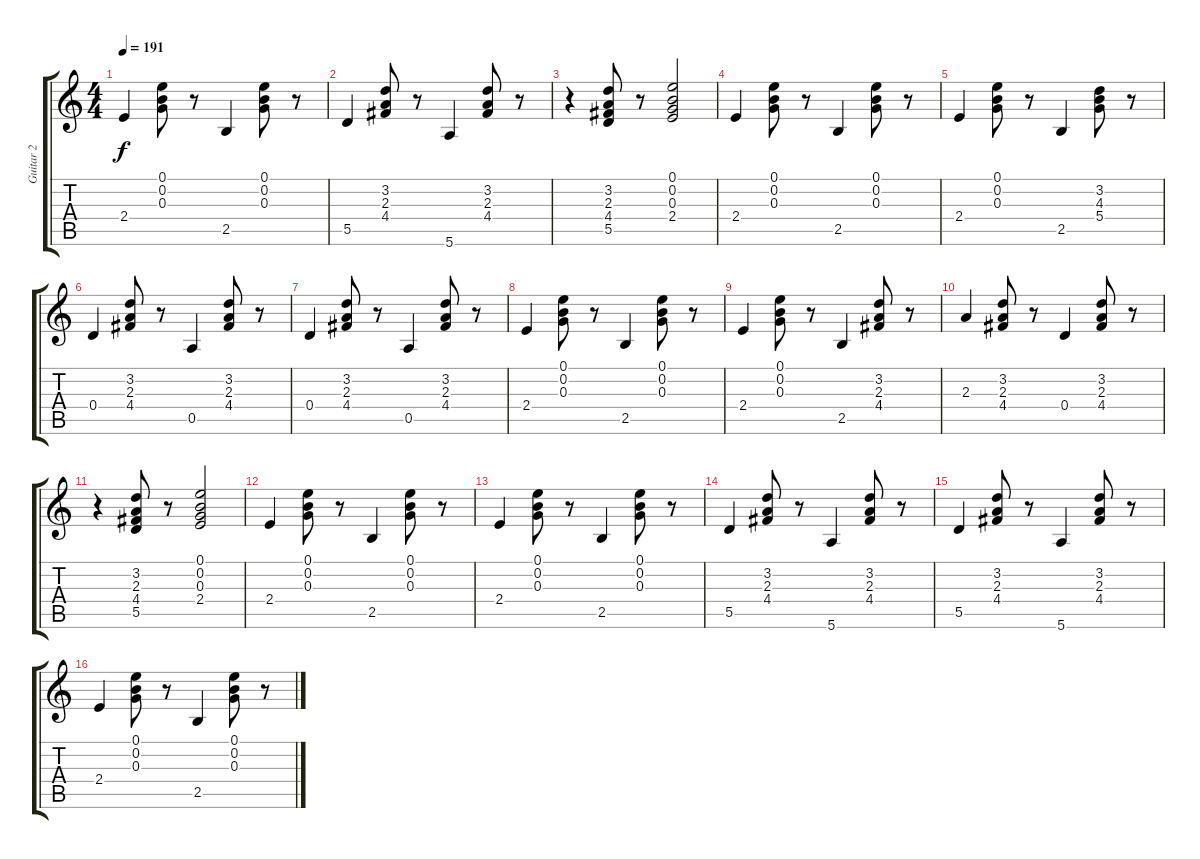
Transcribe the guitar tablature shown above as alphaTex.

\track ("Guitar 2" "Guitar 2") {instrument acousticguitarsteel}
\staff {score tabs}
\tuning (E4 B3 G3 D3 A2 E2) {hide}
\ts (4 4)
\tempo 191
\clef g2
\ks c
2.4.4{dy f} (0.1 0.2 0.3).8 r.8 2.5.4 (0.1 0.2 0.3).8 r.8 |
5.5.4 (3.2 2.3 4.4).8 r.8 5.6.4 (3.2 2.3 4.4).8 r.8 |
r.4 (3.2 2.3 4.4 5.5).8 r.8 (0.1 0.2 0.3 2.4).2 |
2.4.4 (0.1 0.2 0.3).8 r.8 2.5.4 (0.1 0.2 0.3).8 r.8 |
2.4.4 (0.1 0.2 0.3).8 r.8 2.5.4 (3.2 4.3 5.4).8 r.8 |
0.4.4 (3.2 2.3 4.4).8 r.8 0.5.4 (3.2 2.3 4.4).8 r.8 |
0.4.4 (3.2 2.3 4.4).8 r.8 0.5.4 (3.2 2.3 4.4).8 r.8 |
2.4.4 (0.1 0.2 0.3).8 r.8 2.5.4 (0.1 0.2 0.3).8 r.8 |
2.4.4 (0.1 0.2 0.3).8 r.8 2.5.4 (3.2 2.3 4.4).8 r.8 |
2.3.4 (3.2 2.3 4.4).8 r.8 0.4.4 (3.2 2.3 4.4).8 r.8 |
r.4 (3.2 2.3 4.4 5.5).8 r.8 (0.1 0.2 0.3 2.4).2 |
2.4.4 (0.1 0.2 0.3).8 r.8 2.5.4 (0.1 0.2 0.3).8 r.8 |
2.4.4 (0.1 0.2 0.3).8 r.8 2.5.4 (0.1 0.2 0.3).8 r.8 |
5.5.4 (3.2 2.3 4.4).8 r.8 5.6.4 (3.2 2.3 4.4).8 r.8 |
5.5.4 (3.2 2.3 4.4).8 r.8 5.6.4 (3.2 2.3 4.4).8 r.8 |
2.4.4 (0.1 0.2 0.3).8 r.8 2.5.4 (0.1 0.2 0.3).8 r.8
